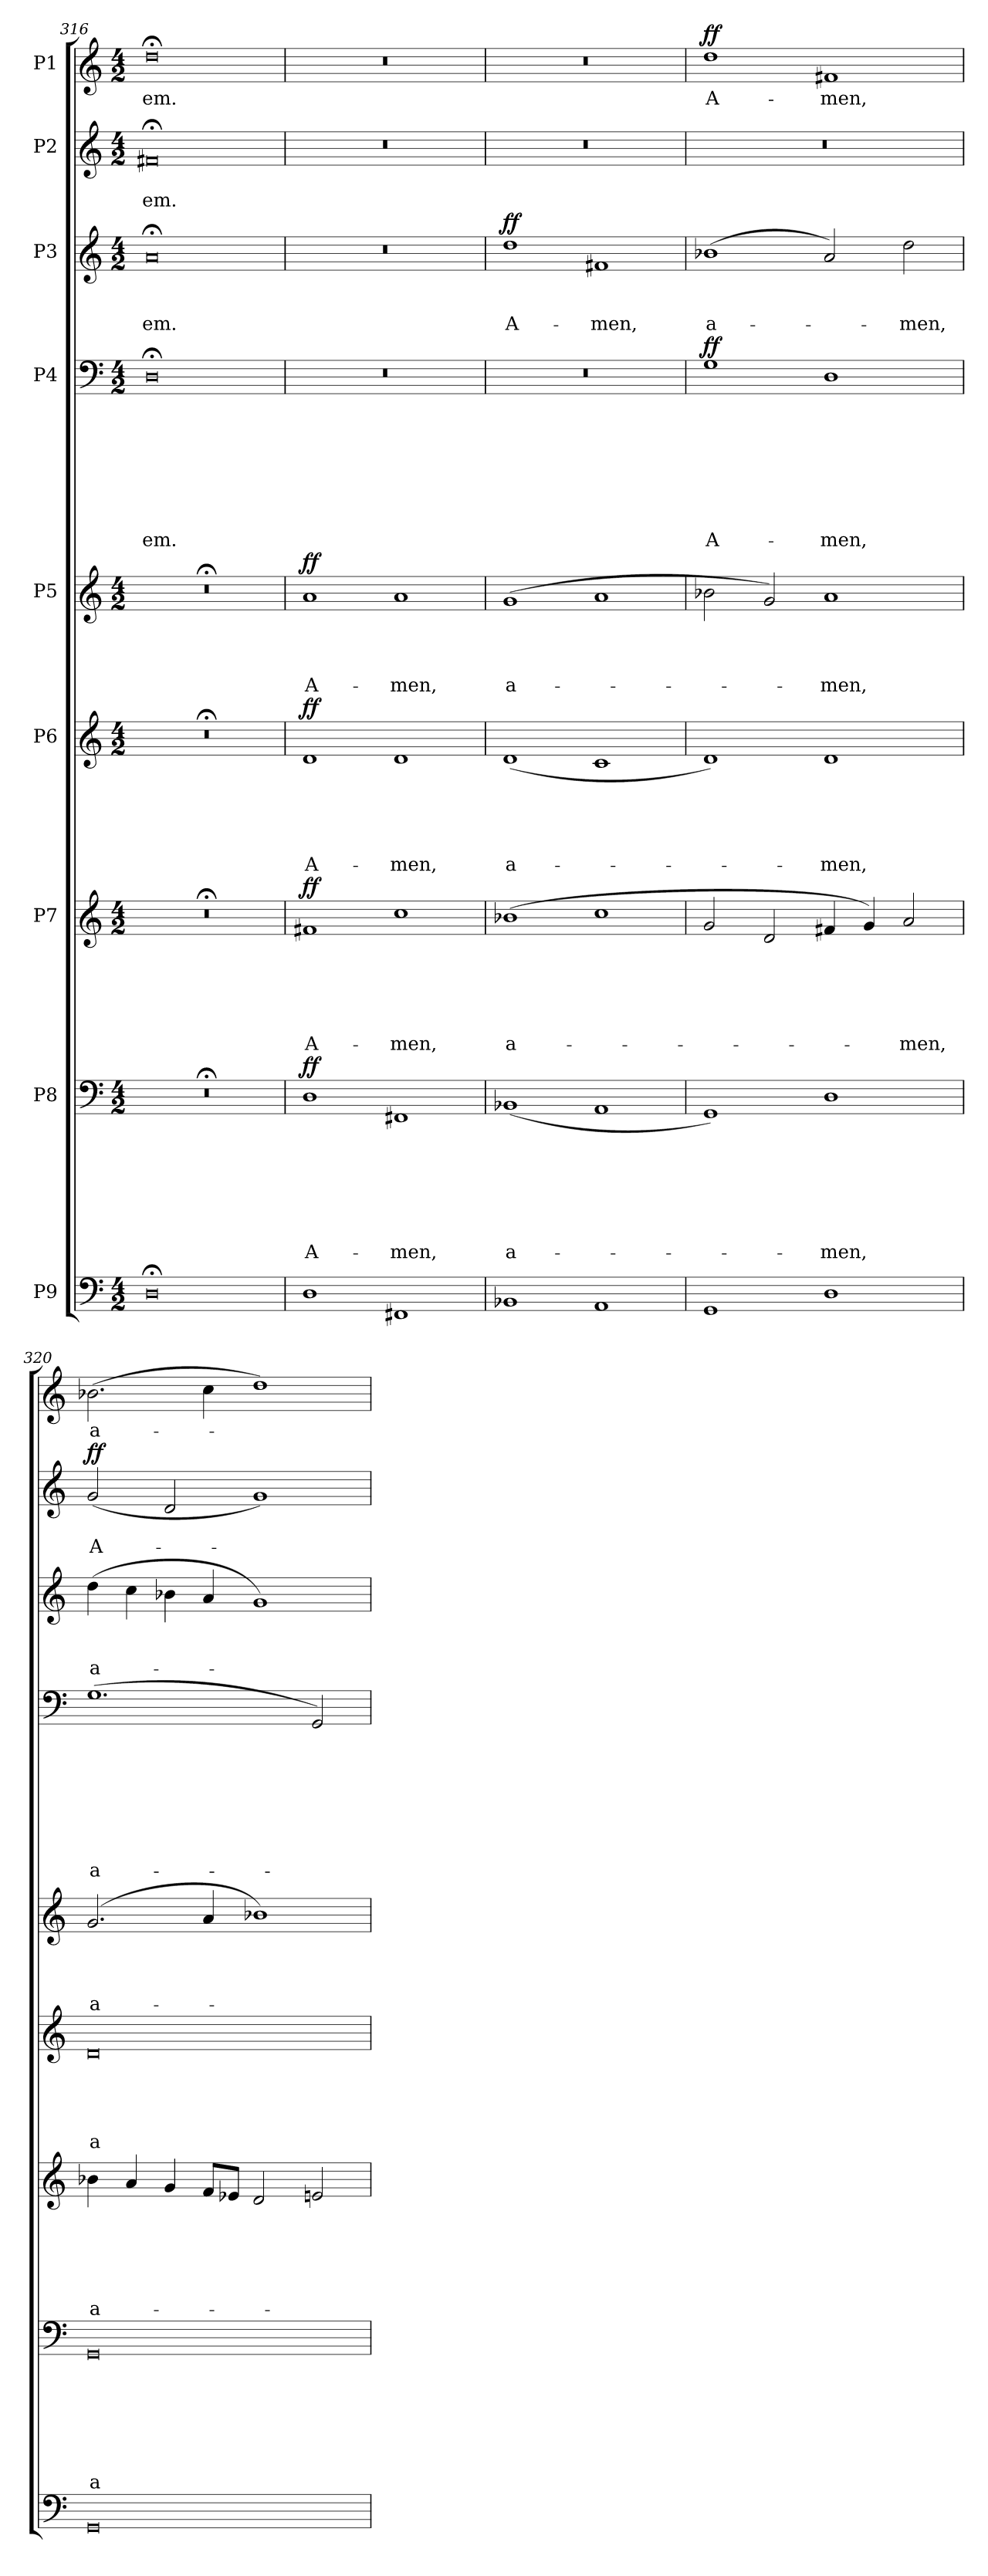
**kern	**kern	**text	**text	**text	**text	**text	**text	**text	**dynam	**kern	**text	**text	**text	**text	**text	**text	**dynam	**kern	**text	**text	**text	**text	**text	**dynam	**kern	**text	**text	**text	**text	**dynam	**kern	**text	**text	**text	**text	**text	**text	**text	**text	**dynam	**kern	**text	**text	**text	**dynam	**kern	**text	**text	**dynam	**kern	**text	**dynam
*part9	*part8	*part8	*part8	*part8	*part8	*part8	*part8	*part8	*part8	*part7	*part7	*part7	*part7	*part7	*part7	*part7	*part7	*part6	*part6	*part6	*part6	*part6	*part6	*part6	*part5	*part5	*part5	*part5	*part5	*part5	*part4	*part4	*part4	*part4	*part4	*part4	*part4	*part4	*part4	*part4	*part3	*part3	*part3	*part3	*part3	*part2	*part2	*part2	*part2	*part1	*part1	*part1
*staff9	*staff8	*staff8	*staff8	*staff8	*staff8	*staff8	*staff8	*staff8	*staff8	*staff7	*staff7	*staff7	*staff7	*staff7	*staff7	*staff7	*staff7	*staff6	*staff6	*staff6	*staff6	*staff6	*staff6	*staff6	*staff5	*staff5	*staff5	*staff5	*staff5	*staff5	*staff4	*staff4	*staff4	*staff4	*staff4	*staff4	*staff4	*staff4	*staff4	*staff4	*staff3	*staff3	*staff3	*staff3	*staff3	*staff2	*staff2	*staff2	*staff2	*staff1	*staff1	*staff1
*I"P9	*I"P8	*	*	*	*	*	*	*	*	*I"P7	*	*	*	*	*	*	*	*I"P6	*	*	*	*	*	*	*I"P5	*	*	*	*	*	*I"P4	*	*	*	*	*	*	*	*	*	*I"P3	*	*	*	*	*I"P2	*	*	*	*I"P1	*	*
!!LO:PB:g=z
*clefF4	*clefF4	*	*	*	*	*	*	*	*	*clefG2	*	*	*	*	*	*	*	*clefG2	*	*	*	*	*	*	*clefG2	*	*	*	*	*	*clefF4	*	*	*	*	*	*	*	*	*	*clefG2	*	*	*	*	*clefG2	*	*	*	*clefG2	*	*
*	*	*	*	*	*	*	*	*	*	*ITrd7c12	*	*	*	*	*	*	*	*	*	*	*	*	*	*	*	*	*	*	*	*	*	*	*	*	*	*	*	*	*	*	*ITrd7c12	*	*	*	*	*	*	*	*	*	*	*
*k[]	*k[]	*	*	*	*	*	*	*	*	*k[]	*	*	*	*	*	*	*	*k[]	*	*	*	*	*	*	*k[]	*	*	*	*	*	*k[]	*	*	*	*	*	*	*	*	*	*k[]	*	*	*	*	*k[]	*	*	*	*k[]	*	*
*C:	*C:	*	*	*	*	*	*	*	*	*C:	*	*	*	*	*	*	*	*C:	*	*	*	*	*	*	*C:	*	*	*	*	*	*C:	*	*	*	*	*	*	*	*	*	*C:	*	*	*	*	*C:	*	*	*	*C:	*	*
*M4/2	*M4/2	*	*	*	*	*	*	*	*	*M4/2	*	*	*	*	*	*	*	*M4/2	*	*	*	*	*	*	*M4/2	*	*	*	*	*	*M4/2	*	*	*	*	*	*	*	*	*	*M4/2	*	*	*	*	*M4/2	*	*	*	*M4/2	*	*
=316	=316	=316	=316	=316	=316	=316	=316	=316	=316	=316	=316	=316	=316	=316	=316	=316	=316	=316	=316	=316	=316	=316	=316	=316	=316	=316	=316	=316	=316	=316	=316	=316	=316	=316	=316	=316	=316	=316	=316	=316	=316	=316	=316	=316	=316	=316	=316	=316	=316	=316	=316	=316
*^	*	*	*	*	*	*	*	*	*	*	*	*	*	*	*	*	*	*	*	*	*	*	*	*	*	*	*	*	*	*	*	*	*	*	*	*	*	*	*	*	*	*	*	*	*	*	*	*	*	*	*	*
!	!	!	!	!	!	!	!	!	!	!	!	!	!	!	!	!	!	!	!	!	!	!	!	!	!	!	!	!	!	!	!	!	!	!	!	!	!	!	!	!LO:LY:b	!	!	!	!	!LO:LY:b	!	!	!	!LO:LY:b	!	!	!LO:LY:b	!
0D;<	0ryy	0r;<	.	.	.	.	.	.	.	.	0r;<	.	.	.	.	.	.	.	0r;<	.	.	.	.	.	.	0r;<	.	.	.	.	.	0D;<	.	.	.	.	.	.	.	-em.	.	0A;	.	.	-em.	.	0f#X;	.	em.	.	0dd;<	-em.	.
=317	=317	=317	=317	=317	=317	=317	=317	=317	=317	=317	=317	=317	=317	=317	=317	=317	=317	=317	=317	=317	=317	=317	=317	=317	=317	=317	=317	=317	=317	=317	=317	=317	=317	=317	=317	=317	=317	=317	=317	=317	=317	=317	=317	=317	=317	=317	=317	=317	=317	=317	=317	=317	=317
!	!	!	!	!	!	!	!	!	!LO:LY:b	!LO:DY:a	!	!	!	!	!	!	!LO:LY:b	!LO:DY:a	!	!	!	!	!	!LO:LY:b	!LO:DY:a	!	!	!	!	!LO:LY:b	!LO:DY:a	!	!	!	!	!	!	!	!	!	!	!	!	!	!	!	!	!	!	!	!	!	!
1D	0ryy	1D	.	.	.	.	.	.	A-	ff	1F#X	.	.	.	.	.	A-	ff	1d	.	.	.	.	A-	ff	1a	.	.	.	A-	ff	0r	.	.	.	.	.	.	.	.	.	0r	.	.	.	.	0r	.	.	.	0r	.	.
!	!	!	!	!	!	!	!	!	!LO:LY:b	!	!	!	!	!	!	!	!LO:LY:b	!	!	!	!	!	!	!LO:LY:b	!	!	!	!	!	!LO:LY:b	!	!	!	!	!	!	!	!	!	!	!	!	!	!	!	!	!	!	!	!	!	!	!
1FF#X	.	1FF#X	.	.	.	.	.	.	-men,	.	1c	.	.	.	.	.	-men,	.	1d	.	.	.	.	-men,	.	1a	.	.	.	-men,	.	.	.	.	.	.	.	.	.	.	.	.	.	.	.	.	.	.	.	.	.	.	.
=318	=318	=318	=318	=318	=318	=318	=318	=318	=318	=318	=318	=318	=318	=318	=318	=318	=318	=318	=318	=318	=318	=318	=318	=318	=318	=318	=318	=318	=318	=318	=318	=318	=318	=318	=318	=318	=318	=318	=318	=318	=318	=318	=318	=318	=318	=318	=318	=318	=318	=318	=318	=318	=318
!	!	!	!	!	!	!	!	!	!LO:LY:b	!	!	!	!	!	!	!	!LO:LY:b	!	!	!	!	!	!	!LO:LY:b	!	!	!	!	!	!LO:LY:b	!	!	!	!	!	!	!	!	!	!	!	!	!	!	!LO:LY:b	!LO:DY:a	!	!	!	!	!	!	!
1BB-X	0ryy	(<1BB-X	.	.	.	.	.	.	a-	.	(>1B-X	.	.	.	.	.	a-	.	(>1d	.	.	.	.	a-	.	(<1g	.	.	.	a-	.	0r	.	.	.	.	.	.	.	.	.	1d	.	.	A-	ff	0r	.	.	.	0r	.	.
!	!	!	!	!	!	!	!	!	!	!	!	!	!	!	!	!	!	!	!	!	!	!	!	!	!	!	!	!	!	!	!	!	!	!	!	!	!	!	!	!	!	!	!	!	!LO:LY:b	!	!	!	!	!	!	!	!
1AA	.	1AA	.	.	.	.	.	.	.	.	1c	.	.	.	.	.	.	.	1c	.	.	.	.	.	.	1a	.	.	.	.	.	.	.	.	.	.	.	.	.	.	.	1F#X	.	.	-men,	.	.	.	.	.	.	.	.
=319	=319	=319	=319	=319	=319	=319	=319	=319	=319	=319	=319	=319	=319	=319	=319	=319	=319	=319	=319	=319	=319	=319	=319	=319	=319	=319	=319	=319	=319	=319	=319	=319	=319	=319	=319	=319	=319	=319	=319	=319	=319	=319	=319	=319	=319	=319	=319	=319	=319	=319	=319	=319	=319
!	!	!	!	!	!	!	!	!	!	!	!	!	!	!	!	!	!	!	!	!	!	!	!	!	!	!	!	!	!	!	!	!	!	!	!	!	!	!	!	!LO:LY:b	!LO:DY:a	!	!	!	!LO:LY:b	!	!	!	!	!	!	!LO:LY:b	!LO:DY:a
1GG	0ryy	1GG)	.	.	.	.	.	.	.	.	2G/	.	.	.	.	.	.	.	1d)	.	.	.	.	.	.	2b-X\	.	.	.	.	.	1G	.	.	.	.	.	.	.	A-	ff	(<1B-X	.	.	a-	.	0r	.	.	.	1dd	A-	ff
.	.	.	.	.	.	.	.	.	.	.	2D/	.	.	.	.	.	.	.	.	.	.	.	.	.	.	2g/)	.	.	.	.	.	.	.	.	.	.	.	.	.	.	.	.	.	.	.	.	.	.	.	.	.	.	.
!	!	!	!	!	!	!	!	!	!LO:LY:b	!	!	!	!	!	!	!	!	!	!	!	!	!	!	!LO:LY:b	!	!	!	!	!	!LO:LY:b	!	!	!	!	!	!	!	!	!	!LO:LY:b	!	!	!	!	!	!	!	!	!	!	!	!LO:LY:b	!
1D	.	1D	.	.	.	.	.	.	-men,	.	4F#X/	.	.	.	.	.	.	.	1d	.	.	.	.	-men,	.	1a	.	.	.	-men,	.	1D	.	.	.	.	.	.	.	-men,	.	2A/)	.	.	.	.	.	.	.	.	1f#X	-men,	.
.	.	.	.	.	.	.	.	.	.	.	4G/)	.	.	.	.	.	.	.	.	.	.	.	.	.	.	.	.	.	.	.	.	.	.	.	.	.	.	.	.	.	.	.	.	.	.	.	.	.	.	.	.	.	.
!	!	!	!	!	!	!	!	!	!	!	!	!	!	!	!	!	!LO:LY:b	!	!	!	!	!	!	!	!	!	!	!	!	!	!	!	!	!	!	!	!	!	!	!	!	!	!	!	!LO:LY:b	!	!	!	!	!	!	!	!
.	.	.	.	.	.	.	.	.	.	.	2A/	.	.	.	.	.	-men,	.	.	.	.	.	.	.	.	.	.	.	.	.	.	.	.	.	.	.	.	.	.	.	.	2d\	.	.	-men,	.	.	.	.	.	.	.	.
=320	=320	=320	=320	=320	=320	=320	=320	=320	=320	=320	=320	=320	=320	=320	=320	=320	=320	=320	=320	=320	=320	=320	=320	=320	=320	=320	=320	=320	=320	=320	=320	=320	=320	=320	=320	=320	=320	=320	=320	=320	=320	=320	=320	=320	=320	=320	=320	=320	=320	=320	=320	=320	=320
!	!	!	!	!	!	!	!	!	!LO:LY:b	!	!	!	!	!	!	!	!LO:LY:b	!	!	!	!	!	!	!LO:LY:b	!	!	!	!	!	!LO:LY:b	!	!	!	!	!	!	!	!	!	!LO:LY:b	!	!	!	!	!LO:LY:b	!	!	!	!LO:LY:b	!LO:DY:a	!	!LO:LY:b	!
0GG	0ryy	0GG	.	.	.	.	.	.	a-	.	4B-X\	.	.	.	.	.	a-	.	0d	.	.	.	.	a-	.	(<2.g/	.	.	.	a-	.	(>1.G	.	.	.	.	.	.	.	a-	.	(>4d\	.	.	a-	.	(<2g/	.	A-	ff	(>2.b-X\	a-	.
.	.	.	.	.	.	.	.	.	.	.	4A/	.	.	.	.	.	.	.	.	.	.	.	.	.	.	.	.	.	.	.	.	.	.	.	.	.	.	.	.	.	.	4c\	.	.	.	.	.	.	.	.	.	.	.
.	.	.	.	.	.	.	.	.	.	.	4G/	.	.	.	.	.	.	.	.	.	.	.	.	.	.	.	.	.	.	.	.	.	.	.	.	.	.	.	.	.	.	4B-X\	.	.	.	.	2d/	.	.	.	.	.	.
.	.	.	.	.	.	.	.	.	.	.	8F/L	.	.	.	.	.	.	.	.	.	.	.	.	.	.	4a/	.	.	.	.	.	.	.	.	.	.	.	.	.	.	.	4A/	.	.	.	.	.	.	.	.	4cc\	.	.
.	.	.	.	.	.	.	.	.	.	.	8E-X/J	.	.	.	.	.	.	.	.	.	.	.	.	.	.	.	.	.	.	.	.	.	.	.	.	.	.	.	.	.	.	.	.	.	.	.	.	.	.	.	.	.	.
.	.	.	.	.	.	.	.	.	.	.	2D/	.	.	.	.	.	.	.	.	.	.	.	.	.	.	1b-X)	.	.	.	.	.	.	.	.	.	.	.	.	.	.	.	1G)	.	.	.	.	1g)	.	.	.	1dd)	.	.
.	.	.	.	.	.	.	.	.	.	.	2En/	.	.	.	.	.	.	.	.	.	.	.	.	.	.	.	.	.	.	.	.	2GG/)	.	.	.	.	.	.	.	.	.	.	.	.	.	.	.	.	.	.	.	.	.
*v	*v	*	*	*	*	*	*	*	*	*	*	*	*	*	*	*	*	*	*	*	*	*	*	*	*	*	*	*	*	*	*	*	*	*	*	*	*	*	*	*	*	*	*	*	*	*	*	*	*	*	*	*	*
=	=	=	=	=	=	=	=	=	=	=	=	=	=	=	=	=	=	=	=	=	=	=	=	=	=	=	=	=	=	=	=	=	=	=	=	=	=	=	=	=	=	=	=	=	=	=	=	=	=	=	=	=
*-	*-	*-	*-	*-	*-	*-	*-	*-	*-	*-	*-	*-	*-	*-	*-	*-	*-	*-	*-	*-	*-	*-	*-	*-	*-	*-	*-	*-	*-	*-	*-	*-	*-	*-	*-	*-	*-	*-	*-	*-	*-	*-	*-	*-	*-	*-	*-	*-	*-	*-	*-	*-
